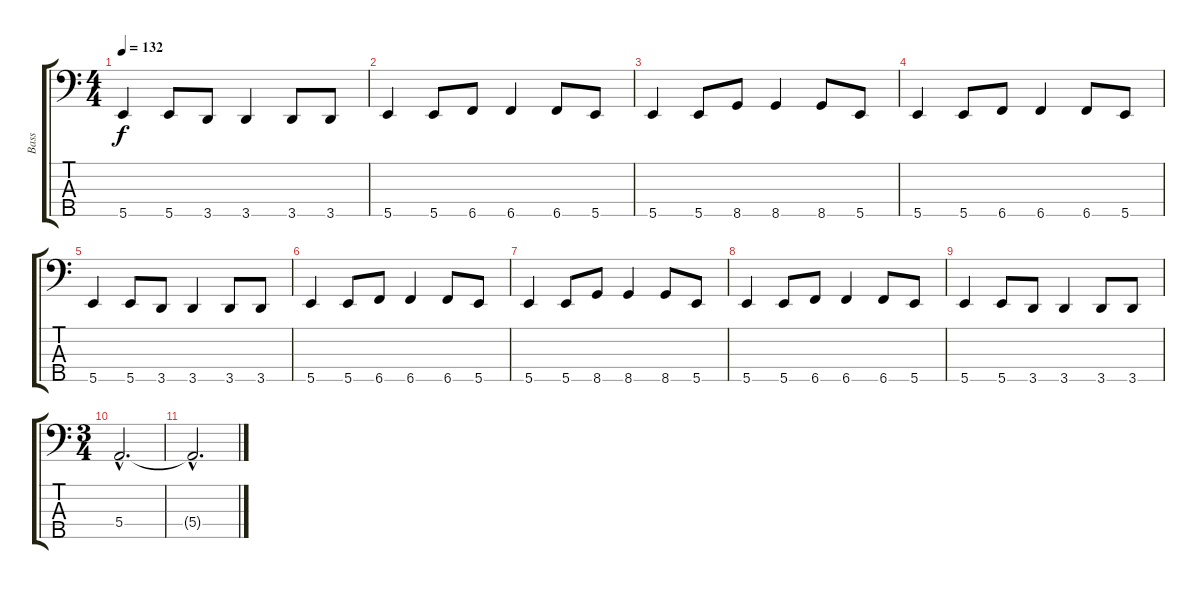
\track ("Bass" "Bass") {instrument electricbassfinger}
\staff {score tabs}
\tuning (G2 D2 A1 E1 B0) {hide}
\ts (4 4)
\tempo 132
\clef f4
\ks c
5.5.4{dy f} 5.5.8 3.5.8 3.5.4 3.5.8 3.5.8 |
5.5.4 5.5.8 6.5.8 6.5.4 6.5.8 5.5.8 |
5.5.4 5.5.8 8.5.8 8.5.4 8.5.8 5.5.8 |
5.5.4 5.5.8 6.5.8 6.5.4 6.5.8 5.5.8 |
5.5.4 5.5.8 3.5.8 3.5.4 3.5.8 3.5.8 |
5.5.4 5.5.8 6.5.8 6.5.4 6.5.8 5.5.8 |
5.5.4 5.5.8 8.5.8 8.5.4 8.5.8 5.5.8 |
5.5.4 5.5.8 6.5.8 6.5.4 6.5.8 5.5.8 |
5.5.4 5.5.8 3.5.8 3.5.4 3.5.8 3.5.8 |
\ts (3 4)
5.4{hac}.2{d} |
5.4{hac t}.2{d}
